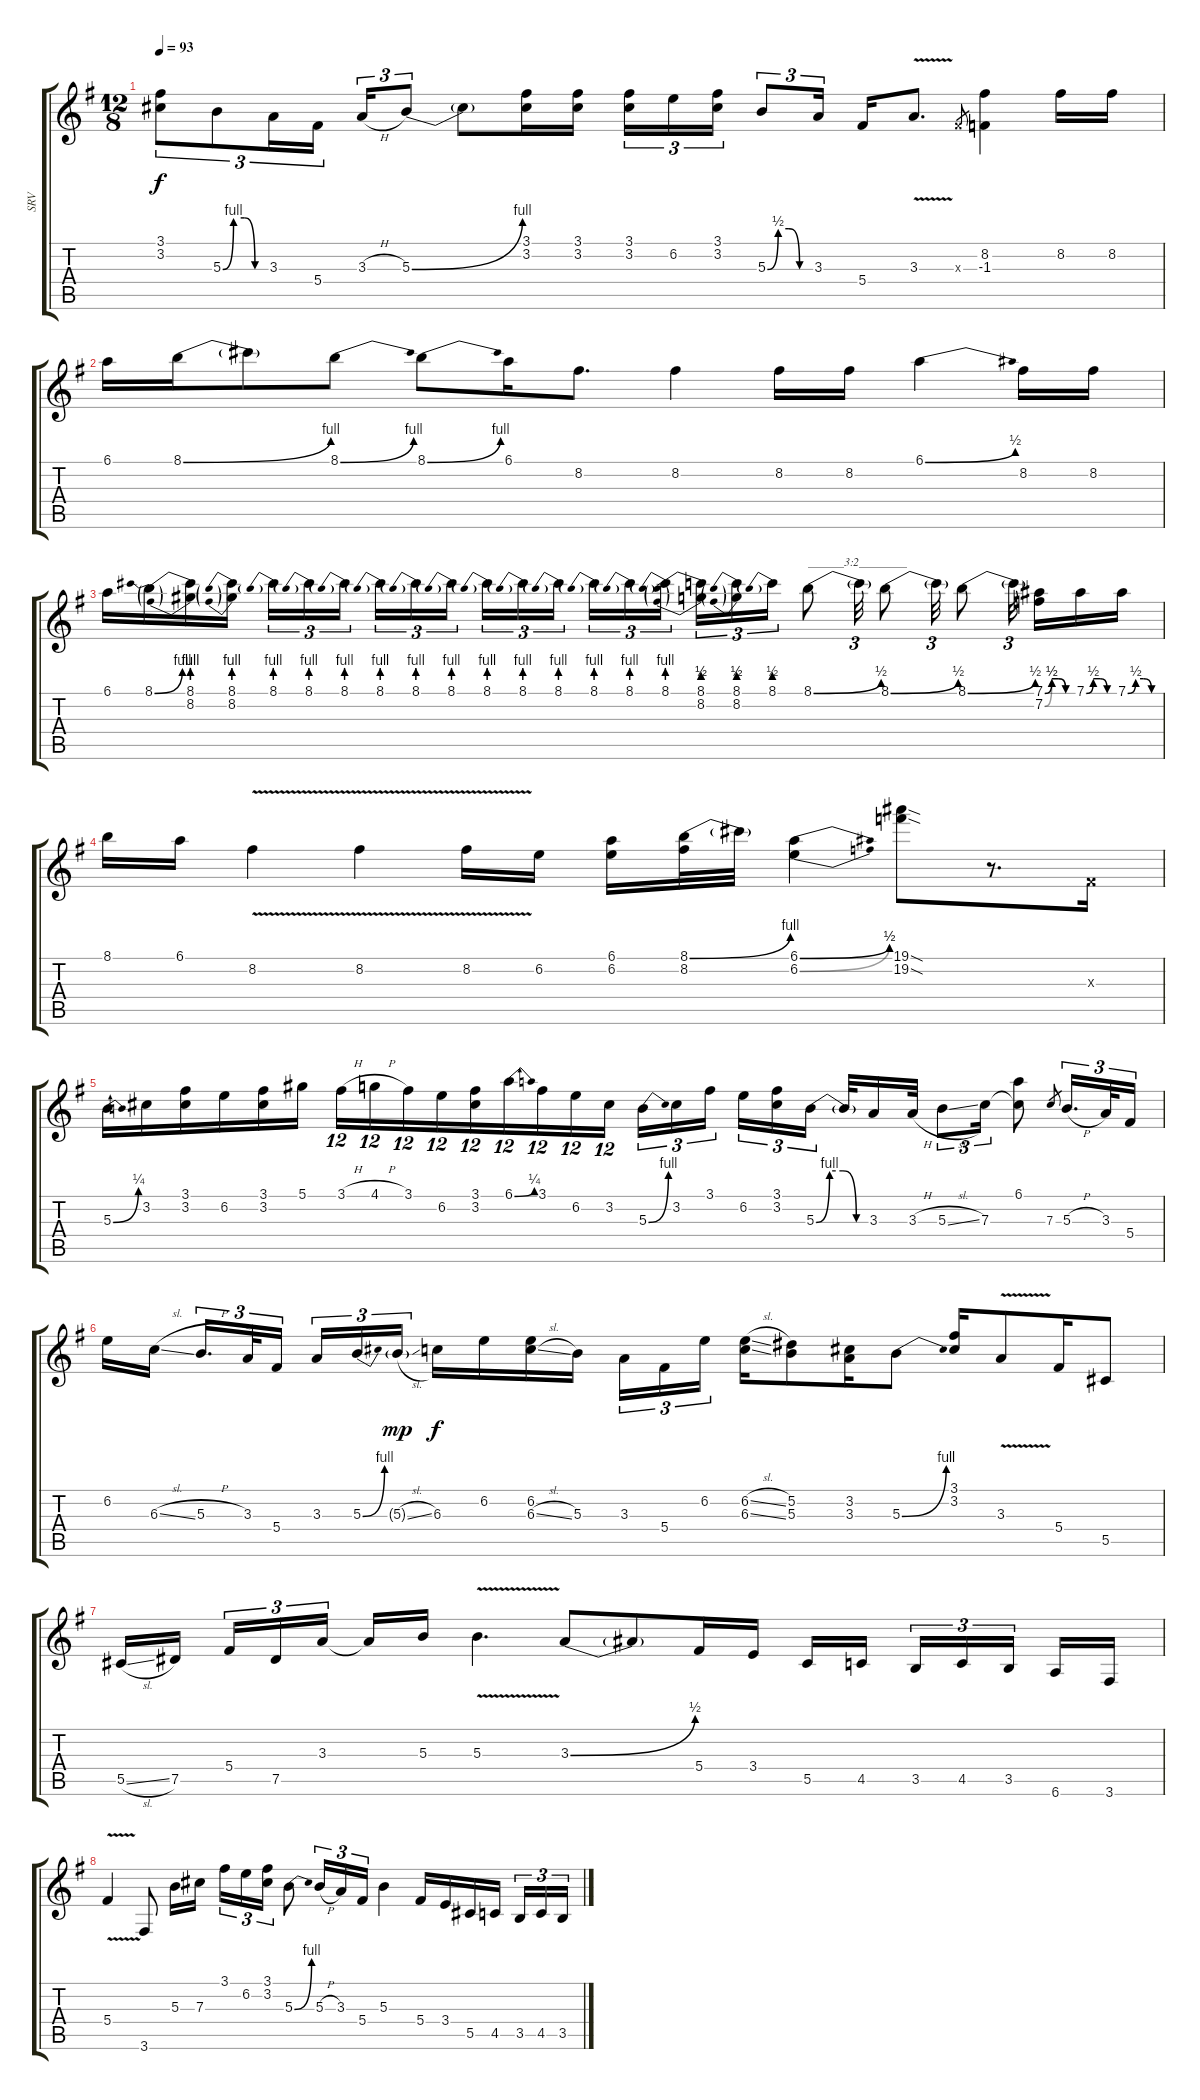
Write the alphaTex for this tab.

\track ("SRV" "SRV") {instrument electricguitarjazz}
\staff {score tabs}
\tuning (Eb4 Bb3 Gb3 Db3 Ab2 Eb2) {hide}
\ts (12 8)
\tempo 93
\clef g2
\ks g
(3.1 3.2).8{tu (3 2) dy f} 5.3{be (custom 0 0 15 4 30 4 45 0 60 0)}.8{tu (3 2)} 3.3.16{tu (3 2)} 5.4.16{tu (3 2)} 3.3{h}.16{tu (3 2)} 5.3{be (bend 0 0 60 4)}.8{tu (3 2)} 5.3{t}.8 (3.1 3.2).16 (3.1 3.2).16 (3.1 3.2).16{tu (3 2)} 6.2.16{tu (3 2)} (3.1 3.2).16{tu (3 2)} 5.3{be (custom 0 0 15 2 30 2 45 0 60 0)}.8{tu (3 2)} 3.3.16{tu (3 2)} 5.4.16 3.3{v}.8{d} 0.3{x}.8{gr} (8.2 -1.3).4 8.2.16 8.2.16 |
6.1.16 8.1{be (bend 0 0 60 4)}.16 8.1{t}.8 8.1{be (bend 0 0 60 4)}.8 8.1{be (bend 0 0 60 4)}.8 6.1.16 8.2.8{d} 8.2.4 8.2.16 8.2.16 6.1{be (bend 0 0 60 2)}.4 8.2.16 8.2.16 |
6.1.16 8.1{be (bend 0 0 60 4)}.16 (8.1{be (prebend 0 4 60 4)} 8.2{be (prebend 0 4 60 4)}).16 (8.1{be (prebend 0 4 60 4)} 8.2{be (prebend 0 4 60 4)}).16 8.1{be (prebend 0 4 60 4)}.16{tu (3 2)} 8.1{be (prebend 0 4 60 4)}.16{tu (3 2)} 8.1{be (prebend 0 4 60 4)}.16{tu (3 2)} 8.1{be (prebend 0 4 60 4)}.16{tu (3 2)} 8.1{be (prebend 0 4 60 4)}.16{tu (3 2)} 8.1{be (prebend 0 4 60 4)}.16{tu (3 2)} 8.1{be (prebend 0 4 60 4)}.16{tu (3 2)} 8.1{be (prebend 0 4 60 4)}.16{tu (3 2)} 8.1{be (prebend 0 4 60 4)}.16{tu (3 2)} 8.1{be (prebend 0 4 60 4)}.16{tu (3 2)} 8.1{be (prebend 0 4 60 4)}.16{tu (3 2)} 8.1{be (prebend 0 4 60 4)}.16{tu (3 2)} (8.1{be (prebend 0 2 60 2)} 8.2{be (prebend 0 2 60 2)}).16{tu (3 2)} (8.1{be (prebend 0 2 60 2)} 8.2{be (prebend 0 2 60 2)}).16{tu (3 2)} 8.1{be (prebend 0 2 60 2)}.16{tu (3 2)} 8.1{be (bend 0 0 60 2)}.8{txt "______3:2________"} 8.1{t}.32{tu (3 2)} 8.1{be (bend 0 0 60 2)}.8 8.1{t}.32{tu (3 2)} 8.1{be (bend 0 0 60 2)}.8 8.1{t}.32{tu (3 2)} (7.1{be (custom 0 0 15 2 30 2 45 0 60 0)} 7.2{be (custom 0 0 15 2 30 2 45 0 60 0)}).16 7.1{be (custom 0 0 15 2 30 2 45 0 60 0)}.16 7.1{be (custom 0 0 15 2 30 2 45 0 60 0)}.16 |
8.1.16 6.1.16 8.2{v}.4 8.2{v}.4 8.2{v}.16 6.2.16 (6.1 6.2).16 (8.1{be (bend 0 0 60 4)} 8.2).32 8.1{t}.32 (6.1{be (bend 0 0 60 2)} 6.2{be (bend 0 0 60 2)}).4 (19.1{sod} 19.2{sod}).8 r.8{d} 0.3{x}.16 |
5.3{be (bend 0 0 60 1)}.16 3.2.16 (3.1 3.2).16 6.2.16 (3.1 3.2).16 5.1.16 3.1{h}.16{tu (12 8)} 4.1{h}.16{tu (12 8)} 3.1.16{tu (12 8)} 6.2.16{tu (12 8)} (3.1 3.2).16{tu (12 8)} 6.1{be (bend 0 0 60 1)}.16{tu (12 8)} 3.1.16{tu (12 8)} 6.2.16{tu (12 8)} 3.2.16{tu (12 8)} 5.3{be (bend 0 0 60 4)}.16{tu (3 2)} 3.2.16{tu (3 2)} 3.1.16{tu (3 2)} 6.2.16{tu (3 2)} (3.1 3.2).16{tu (3 2)} 5.3{be (custom 0 0 15 4 30 4 45 0 60 0)}.16{tu (3 2)} 5.3{t}.32 3.3.16 3.3{h}.32 5.3{sl}.8{tu (3 2)} 7.3.16{tu (3 2)} (6.1 7.3{t}).8 7.3.8{gr} 5.3{h}.16{d tu (3 2)} 3.3.32{tu (3 2)} 5.4.16{tu (3 2)} |
6.2.16 6.3{sl}.16 5.3{h}.16{d tu (3 2)} 3.3.32{tu (3 2)} 5.4.16{tu (3 2)} 3.3.16{tu (3 2)} 5.3{be (bend 0 0 60 4)}.16{tu (3 2)} 5.3{sl g}.16{tu (3 2) dy mp} 6.3.16{dy f} 6.2.16 (6.2 6.3{sl}).16 5.3.16 3.3.16{tu (3 2)} 5.4.16{tu (3 2)} 6.2.16{tu (3 2)} (6.2{sl} 6.3{ss}).16 (5.2 5.3).8 (3.2 3.3).16 5.3{be (bend 0 0 60 4)}.8 (3.1 3.2).16 3.3{v}.8 5.4.16 5.5.8 |
5.5{sl}.16 7.5.16 5.4.16{tu (3 2)} 7.5.16{tu (3 2)} 3.3.16{tu (3 2)} 3.3{t}.16 5.3.16 5.3{v}.4{d} 3.3{be (bend 0 0 60 2)}.8 3.3{t}.8 5.4.16 3.4.16 5.5.16 4.5.16 3.5.16{tu (3 2)} 4.5.16{tu (3 2)} 3.5.16{tu (3 2)} 6.6.16 3.6.16 |
5.4{v}.4 3.6.8 5.3.16 7.3.16 3.1.16{tu (3 2)} 6.2.16{tu (3 2)} (3.1 3.2).16{tu (3 2)} 5.3{be (bend 0 0 60 4)}.8 5.3{h}.16{tu (3 2)} 3.3.16{tu (3 2)} 5.4.16{tu (3 2)} 5.3.4 5.4.16 3.4.16 5.5.16 4.5.16 3.5.16{tu (3 2)} 4.5.16{tu (3 2)} 3.5.16{tu (3 2)}
